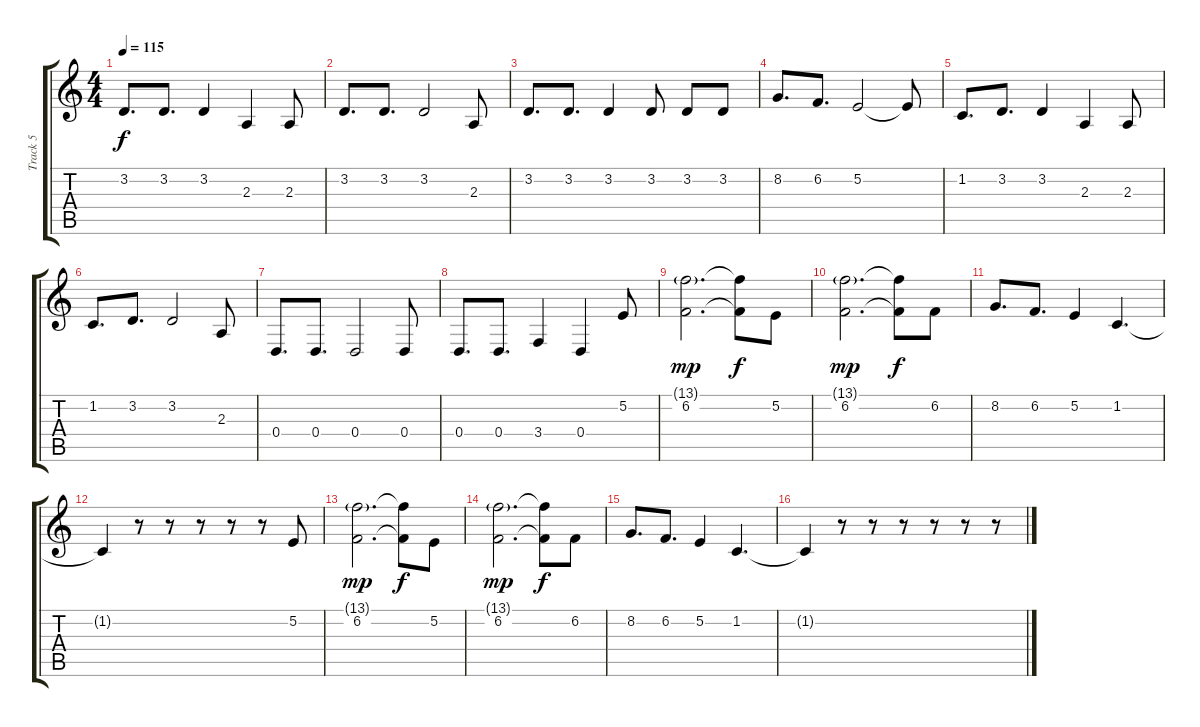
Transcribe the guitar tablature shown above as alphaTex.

\track ("Track 5" "Track 5") {instrument lead2sawtooth}
\staff {score tabs}
\tuning (E4 B3 G3 D3 A2 E2) {hide}
\ts (4 4)
\tempo 115
\clef g2
\ks c
3.2.8{d dy f} 3.2.8{d} 3.2.4 2.3.4 2.3.8 |
3.2.8{d} 3.2.8{d} 3.2.2 2.3.8 |
3.2.8{d} 3.2.8{d} 3.2.4 3.2.8 3.2.8 3.2.8 |
8.2.8{d} 6.2.8{d} 5.2.2 5.2{t}.8 |
1.2.8{d} 3.2.8{d} 3.2.4 2.3.4 2.3.8 |
1.2.8{d} 3.2.8{d} 3.2.2 2.3.8 |
0.4.8{d} 0.4.8{d} 0.4.2 0.4.8 |
0.4.8{d} 0.4.8{d} 3.4.4 0.4.4 5.2.8 |
(13.1{g} 6.2).2{d dy mp} (13.1{t} 6.2{t}).8{dy f} 5.2.8 |
(13.1{g} 6.2).2{d dy mp} (13.1{t} 6.2{t}).8{dy f} 6.2.8 |
8.2.8{d} 6.2.8{d} 5.2.4 1.2.4{d volume 0} |
1.2{t}.4 r.8 r.8 r.8 r.8 r.8 5.2.8{volume 13} |
(13.1{g} 6.2).2{d dy mp} (13.1{t} 6.2{t}).8{dy f} 5.2.8 |
(13.1{g} 6.2).2{d dy mp} (13.1{t} 6.2{t}).8{dy f} 6.2.8 |
8.2.8{d} 6.2.8{d} 5.2.4 1.2.4{d volume 0} |
1.2{t}.4 r.8 r.8 r.8 r.8 r.8 r.8
